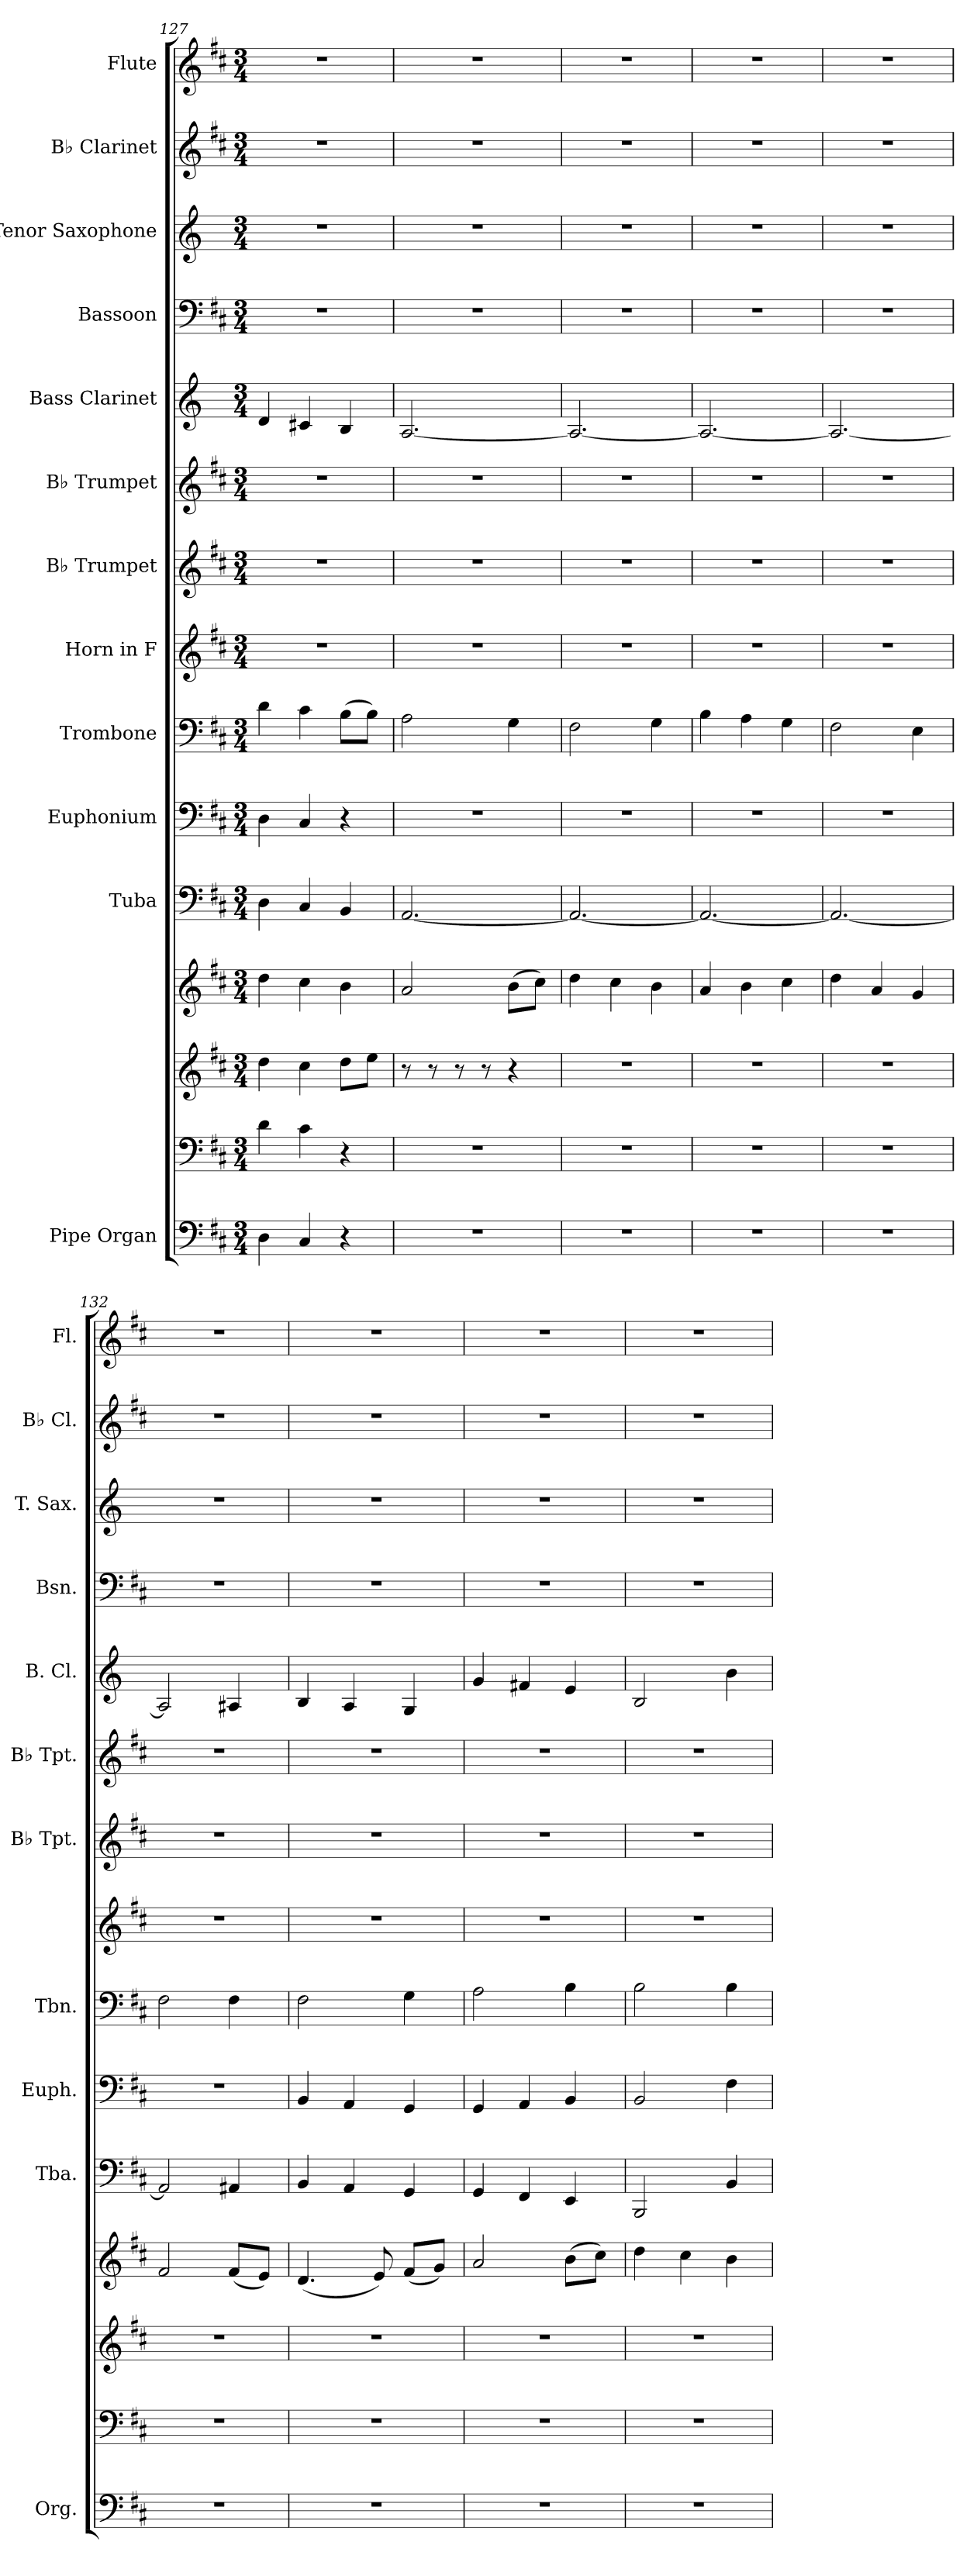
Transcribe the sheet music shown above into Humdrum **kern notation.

**kern	**kern	**kern	**kern	**kern	**kern	**kern	**kern	**kern	**kern	**kern	**kern	**kern	**kern	**kern
*part12	*part12	*part12	*part12	*part11	*part10	*part9	*part8	*part7	*part6	*part5	*part4	*part3	*part2	*part1
*staff15	*staff14	*staff13	*staff12	*staff11	*staff10	*staff9	*staff8	*staff7	*staff6	*staff5	*staff4	*staff3	*staff2	*staff1
*I"Pipe Organ	*	*	*	*I"Tuba	*I"Euphonium	*I"Trombone	*I"Horn in F	*I"B♭ Trumpet	*I"B♭ Trumpet	*I"Bass Clarinet	*I"Bassoon	*I"Tenor Saxophone	*I"B♭ Clarinet	*I"Flute
*I'Org.	*	*	*	*I'Tba.	*I'Euph.	*I'Tbn.	*	*I'B♭ Tpt.	*I'B♭ Tpt.	*I'B. Cl.	*I'Bsn.	*I'T. Sax.	*I'B♭ Cl.	*I'Fl.
*clefF4	*clefF4	*clefG2	*clefG2	*clefF4	*clefF4	*clefF4	*clefG2	*clefG2	*clefG2	*clefG2	*clefF4	*clefG2	*clefG2	*clefG2
*	*	*	*	*	*	*	*ITrd4c7	*ITrd1c2	*ITrd1c2	*ITrd8c14	*	*ITrd8c14	*ITrd1c2	*
*k[f#c#]	*k[f#c#]	*k[f#c#]	*k[f#c#]	*k[f#c#]	*k[f#c#]	*k[f#c#]	*k[f#]	*k[]	*k[]	*k[]	*k[f#c#]	*k[]	*k[]	*k[f#c#]
*M3/4	*M3/4	*M3/4	*M3/4	*M3/4	*M3/4	*M3/4	*M3/4	*M3/4	*M3/4	*M3/4	*M3/4	*M3/4	*M3/4	*M3/4
=127	=127	=127	=127	=127	=127	=127	=127	=127	=127	=127	=127	=127	=127	=127
4D\	4d\	4dd\	4dd\	4D\	4D\	4d\	2.r	2.r	2.r	4D/	2.r	2.r	2.r	2.r
4C#/	4c#\	4cc#\	4cc#\	4C#/	4C#/	4c#\	.	.	.	4C#X/	.	.	.	.
4r	4r	8dd\L	4b\	4BB/	4r	(>8B\L	.	.	.	4BB/	.	.	.	.
.	.	8ee\J	.	.	.	8B\J)	.	.	.	.	.	.	.	.
=128	=128	=128	=128	=128	=128	=128	=128	=128	=128	=128	=128	=128	=128	=128
2.r	2.r	8r	2a/	[2.AA/	2.r	2A\	2.r	2.r	2.r	[2.AA/	2.r	2.r	2.r	2.r
.	.	8r	.	.	.	.	.	.	.	.	.	.	.	.
.	.	8r	.	.	.	.	.	.	.	.	.	.	.	.
.	.	8r	.	.	.	.	.	.	.	.	.	.	.	.
.	.	4r	(>8b\L	.	.	4G\	.	.	.	.	.	.	.	.
.	.	.	8cc#\J)	.	.	.	.	.	.	.	.	.	.	.
=129	=129	=129	=129	=129	=129	=129	=129	=129	=129	=129	=129	=129	=129	=129
2.r	2.r	2.r	4dd\	2.AA/_	2.r	2F#\	2.r	2.r	2.r	2.AA/_	2.r	2.r	2.r	2.r
.	.	.	4cc#\	.	.	.	.	.	.	.	.	.	.	.
.	.	.	4b\	.	.	4G\	.	.	.	.	.	.	.	.
=130	=130	=130	=130	=130	=130	=130	=130	=130	=130	=130	=130	=130	=130	=130
2.r	2.r	2.r	4a/	2.AA/_	2.r	4B\	2.r	2.r	2.r	2.AA/_	2.r	2.r	2.r	2.r
.	.	.	4b\	.	.	4A\	.	.	.	.	.	.	.	.
.	.	.	4cc#\	.	.	4G\	.	.	.	.	.	.	.	.
=131	=131	=131	=131	=131	=131	=131	=131	=131	=131	=131	=131	=131	=131	=131
2.r	2.r	2.r	4dd\	2.AA/_	2.r	2F#\	2.r	2.r	2.r	2.AA/_	2.r	2.r	2.r	2.r
.	.	.	4a/	.	.	.	.	.	.	.	.	.	.	.
.	.	.	4g/	.	.	4E\	.	.	.	.	.	.	.	.
=132	=132	=132	=132	=132	=132	=132	=132	=132	=132	=132	=132	=132	=132	=132
2.r	2.r	2.r	2f#/	2AA/]	2.r	2F#\	2.r	2.r	2.r	2AA/]	2.r	2.r	2.r	2.r
.	.	.	(<8f#/L	4AA#X/	.	4F#\	.	.	.	4AA#X/	.	.	.	.
.	.	.	8e/J)	.	.	.	.	.	.	.	.	.	.	.
=133	=133	=133	=133	=133	=133	=133	=133	=133	=133	=133	=133	=133	=133	=133
2.r	2.r	2.r	(<4.d/	4BB/	4BB/	2F#\	2.r	2.r	2.r	4BB/	2.r	2.r	2.r	2.r
.	.	.	.	4AA/	4AA/	.	.	.	.	4AA/	.	.	.	.
.	.	.	8e/)	.	.	.	.	.	.	.	.	.	.	.
.	.	.	(<8f#/L	4GG/	4GG/	4G\	.	.	.	4GG/	.	.	.	.
.	.	.	8g/J)	.	.	.	.	.	.	.	.	.	.	.
=134	=134	=134	=134	=134	=134	=134	=134	=134	=134	=134	=134	=134	=134	=134
2.r	2.r	2.r	2a/	4GG/	4GG/	2A\	2.r	2.r	2.r	4G/	2.r	2.r	2.r	2.r
.	.	.	.	4FF#/	4AA/	.	.	.	.	4F#X/	.	.	.	.
.	.	.	(>8b\L	4EE/	4BB/	4B\	.	.	.	4E/	.	.	.	.
.	.	.	8cc#\J)	.	.	.	.	.	.	.	.	.	.	.
=135	=135	=135	=135	=135	=135	=135	=135	=135	=135	=135	=135	=135	=135	=135
2.r	2.r	2.r	4dd\	2BBB/	2BB/	2B\	2.r	2.r	2.r	2BB/	2.r	2.r	2.r	2.r
.	.	.	4cc#\	.	.	.	.	.	.	.	.	.	.	.
.	.	.	4b\	4BB/	4F#\	4B\	.	.	.	4B\	.	.	.	.
=	=	=	=	=	=	=	=	=	=	=	=	=	=	=
*-	*-	*-	*-	*-	*-	*-	*-	*-	*-	*-	*-	*-	*-	*-
